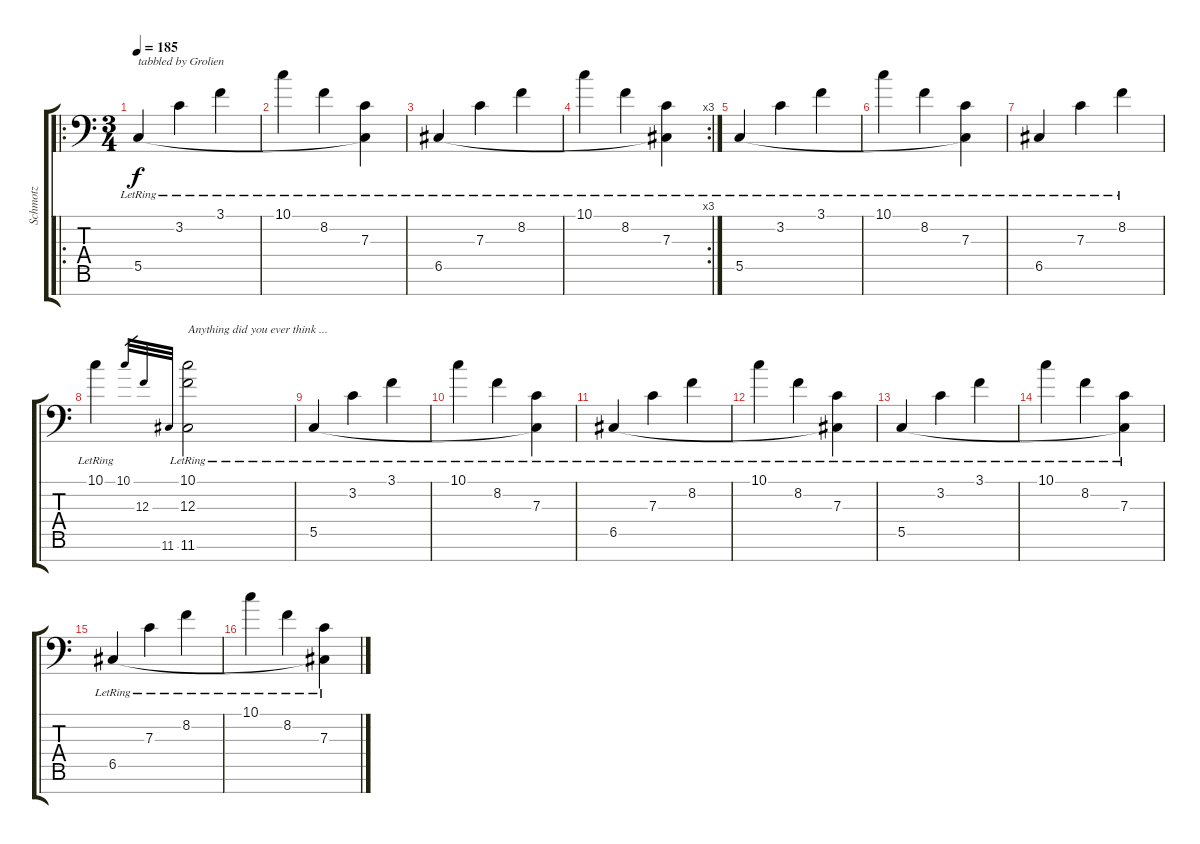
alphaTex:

\track ("Schmotz" "Schmotz") {instrument brightacousticpiano}
\staff {score tabs}
\tuning (D4 A3 F3 C3 G2 D2 A1) {hide}
\ro
\ts (3 4)
\tempo 185
\clef f4
\ks c
5.5{lr}.4{txt "tabbled by Grolien" dy f instrument brightacousticpiano} 3.2{lr}.4 3.1{lr}.4 |
10.1{lr}.4 8.2{lr}.4 (7.3{lr} 5.5{t}).4 |
6.5{lr}.4 7.3{lr}.4 8.2{lr}.4 |
\rc 3
10.1{lr}.4 8.2{lr}.4 (7.3{lr} 6.5{t}).4 |
5.5{lr}.4 3.2{lr}.4 3.1{lr}.4 |
10.1{lr}.4 8.2{lr}.4 (7.3{lr} 5.5{t}).4 |
6.5{lr}.4 7.3{lr}.4 8.2{lr}.4 |
10.1{lr}.4 10.1.32{gr} 12.3.32{gr} 11.6.32{gr} (10.1{lr} 12.3{lr} 11.6{lr}).2{txt "Anything did you ever think ..."} |
5.5{lr}.4 3.2{lr}.4 3.1{lr}.4 |
10.1{lr}.4 8.2{lr}.4 (7.3{lr} 5.5{t}).4 |
6.5{lr}.4 7.3{lr}.4 8.2{lr}.4 |
10.1{lr}.4 8.2{lr}.4 (7.3{lr} 6.5{t}).4 |
5.5{lr}.4 3.2{lr}.4 3.1{lr}.4 |
10.1{lr}.4 8.2{lr}.4 (7.3{lr} 5.5{t}).4 |
6.5{lr}.4 7.3{lr}.4 8.2{lr}.4 |
10.1{lr}.4 8.2{lr}.4 (7.3{lr} 6.5{t}).4
